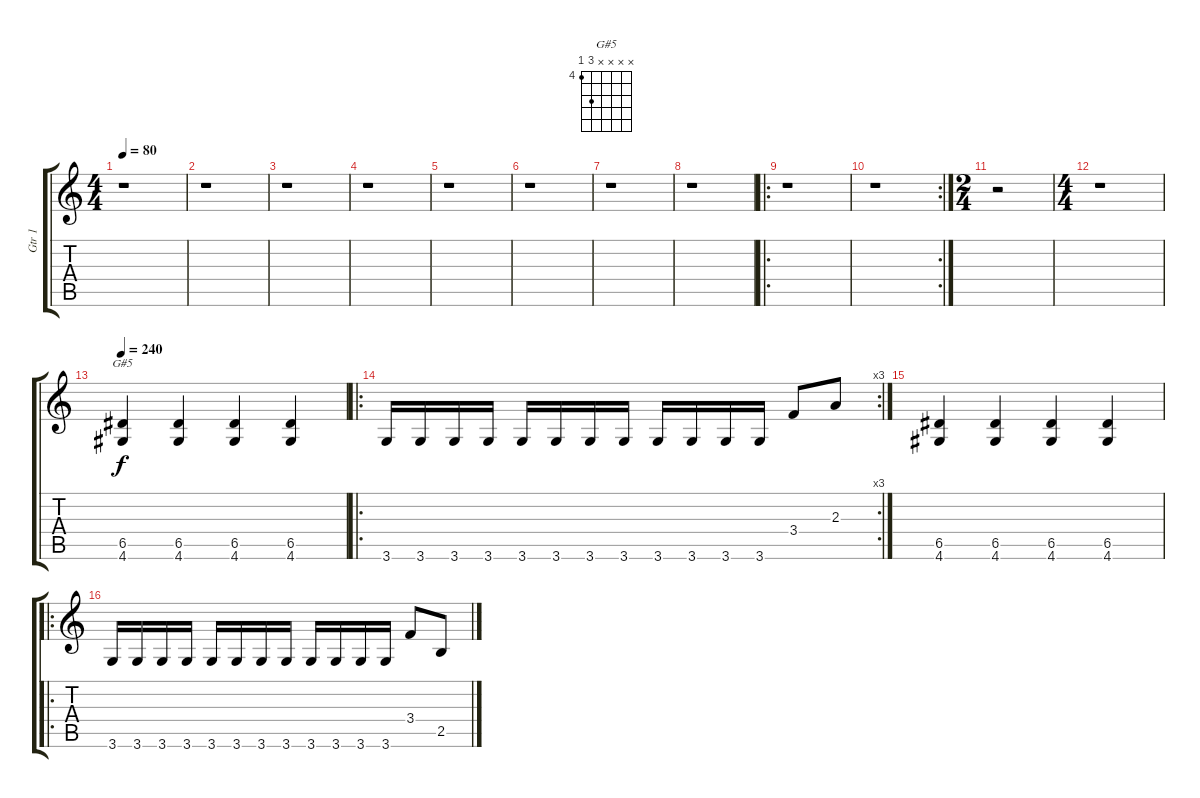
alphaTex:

\track ("Gtr 1" "Gtr 1") {instrument distortionguitar}
\staff {score tabs}
\tuning (E4 B3 G3 D3 A2 E2) {hide}
\chord ("G#5" x x x x 6 4) {firstfret 4}
\ts (4 4)
\tempo 80
\clef g2
\ks c
r.1{dy f instrument distortionguitar} |
r.1 |
r.1 |
r.1 |
r.1 |
r.1 |
r.1 |
r.1 |
\ro
r.1 |
\rc 2
r.1 |
\ts (2 4)
r.2 |
\ts (4 4)
r.1 |
\tempo 240
(6.5 4.6).4{ch "G#5"} (6.5 4.6).4 (6.5 4.6).4 (6.5 4.6).4 |
\ro
\rc 3
3.6.16 3.6.16 3.6.16 3.6.16 3.6.16 3.6.16 3.6.16 3.6.16 3.6.16 3.6.16 3.6.16 3.6.16 3.4.8 2.3.8 |
(6.5 4.6).4 (6.5 4.6).4 (6.5 4.6).4 (6.5 4.6).4 |
\ro
3.6.16 3.6.16 3.6.16 3.6.16 3.6.16 3.6.16 3.6.16 3.6.16 3.6.16 3.6.16 3.6.16 3.6.16 3.4.8 2.5.8
